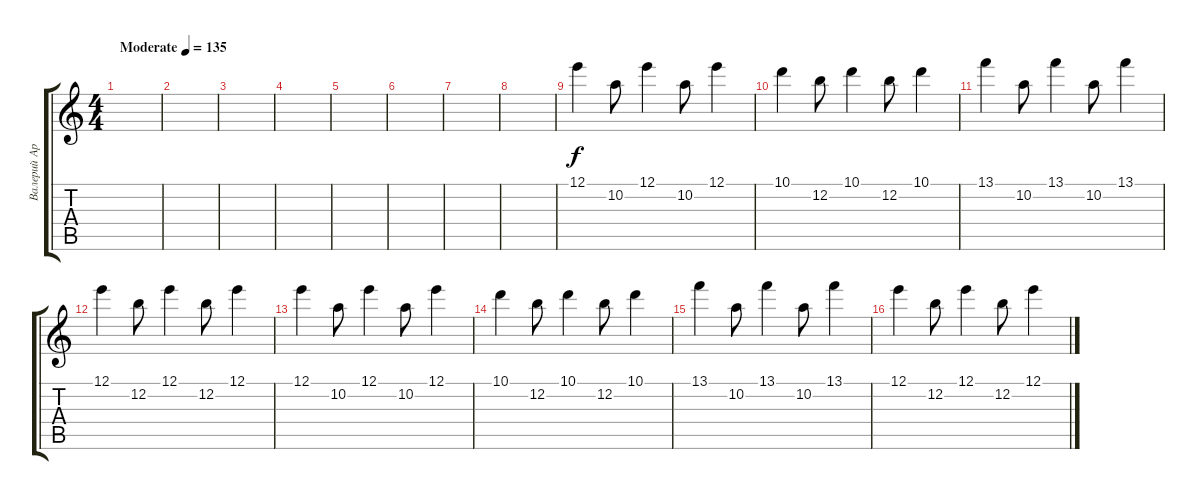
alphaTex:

\track ("Валерий Аркадин" "Валерий Ар") {instrument electricguitarjazz}
\staff {score tabs}
\tuning (E4 B3 G3 D3 A2 E2) {hide}
\ts (4 4)
\tempo (135 "Moderate")
\clef g2
\ks c
|
|
|
|
|
|
|
|
12.1.4 10.2.8 12.1.4 10.2.8 12.1.4 |
10.1.4 12.2.8 10.1.4 12.2.8 10.1.4 |
13.1.4 10.2.8 13.1.4 10.2.8 13.1.4 |
12.1.4 12.2.8 12.1.4 12.2.8 12.1.4 |
12.1.4 10.2.8 12.1.4 10.2.8 12.1.4 |
10.1.4 12.2.8 10.1.4 12.2.8 10.1.4 |
13.1.4 10.2.8 13.1.4 10.2.8 13.1.4 |
12.1.4 12.2.8 12.1.4 12.2.8 12.1.4
